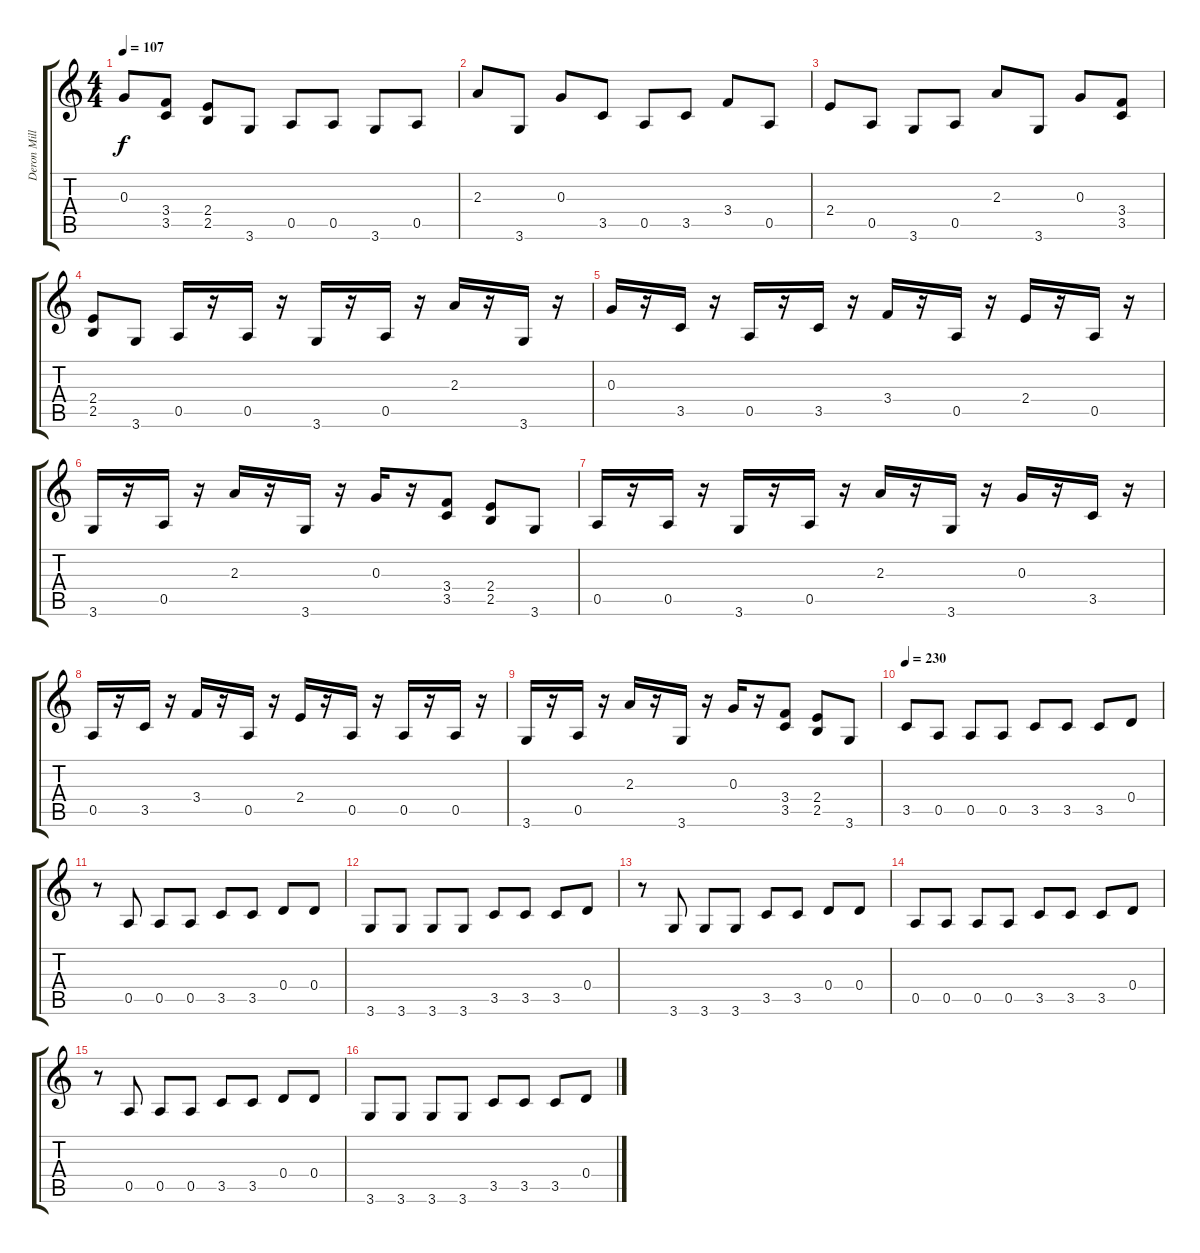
\track ("Deron Miller (lead guitar)" "Deron Mill") {instrument distortionguitar}
\staff {score tabs}
\tuning (E4 B3 G3 D3 A2 E2) {hide}
\ts (4 4)
\tempo 107
\clef g2
\ks c
0.3.8{dy f} (3.4 3.5).8 (2.4 2.5).8 3.6.8 0.5.8 0.5.8 3.6.8 0.5.8 |
2.3.8 3.6.8 0.3.8 3.5.8 0.5.8 3.5.8 3.4.8 0.5.8 |
2.4.8 0.5.8 3.6.8 0.5.8 2.3.8 3.6.8 0.3.8 (3.4 3.5).8 |
(2.4 2.5).8 3.6.8 0.5.16{instrument electricguitarclean} r.16 0.5.16 r.16 3.6.16 r.16 0.5.16 r.16 2.3.16 r.16 3.6.16 r.16 |
0.3.16 r.16 3.5.16 r.16 0.5.16 r.16 3.5.16 r.16 3.4.16 r.16 0.5.16 r.16 2.4.16 r.16 0.5.16 r.16 |
3.6.16 r.16 0.5.16 r.16 2.3.16 r.16 3.6.16 r.16 0.3.16 r.16 (3.4 3.5).8{instrument distortionguitar} (2.4 2.5).8 3.6.8 |
0.5.16{instrument electricguitarmuted} r.16 0.5.16 r.16 3.6.16 r.16 0.5.16 r.16 2.3.16 r.16 3.6.16 r.16 0.3.16 r.16 3.5.16 r.16 |
0.5.16 r.16 3.5.16 r.16 3.4.16 r.16 0.5.16 r.16 2.4.16 r.16 0.5.16 r.16 0.5.16 r.16 0.5.16 r.16 |
3.6.16 r.16 0.5.16 r.16 2.3.16 r.16 3.6.16 r.16 0.3.16 r.16 (3.4 3.5).8{instrument distortionguitar} (2.4 2.5).8 3.6.8 |
\tempo 230
3.5.8 0.5.8 0.5.8 0.5.8 3.5.8 3.5.8 3.5.8 0.4.8 |
r.8 0.5.8 0.5.8 0.5.8 3.5.8 3.5.8 0.4.8 0.4.8 |
3.6.8 3.6.8 3.6.8 3.6.8 3.5.8 3.5.8 3.5.8 0.4.8 |
r.8 3.6.8 3.6.8 3.6.8 3.5.8 3.5.8 0.4.8 0.4.8 |
0.5.8 0.5.8 0.5.8 0.5.8 3.5.8 3.5.8 3.5.8 0.4.8 |
r.8 0.5.8 0.5.8 0.5.8 3.5.8 3.5.8 0.4.8 0.4.8 |
3.6.8 3.6.8 3.6.8 3.6.8 3.5.8 3.5.8 3.5.8 0.4.8
